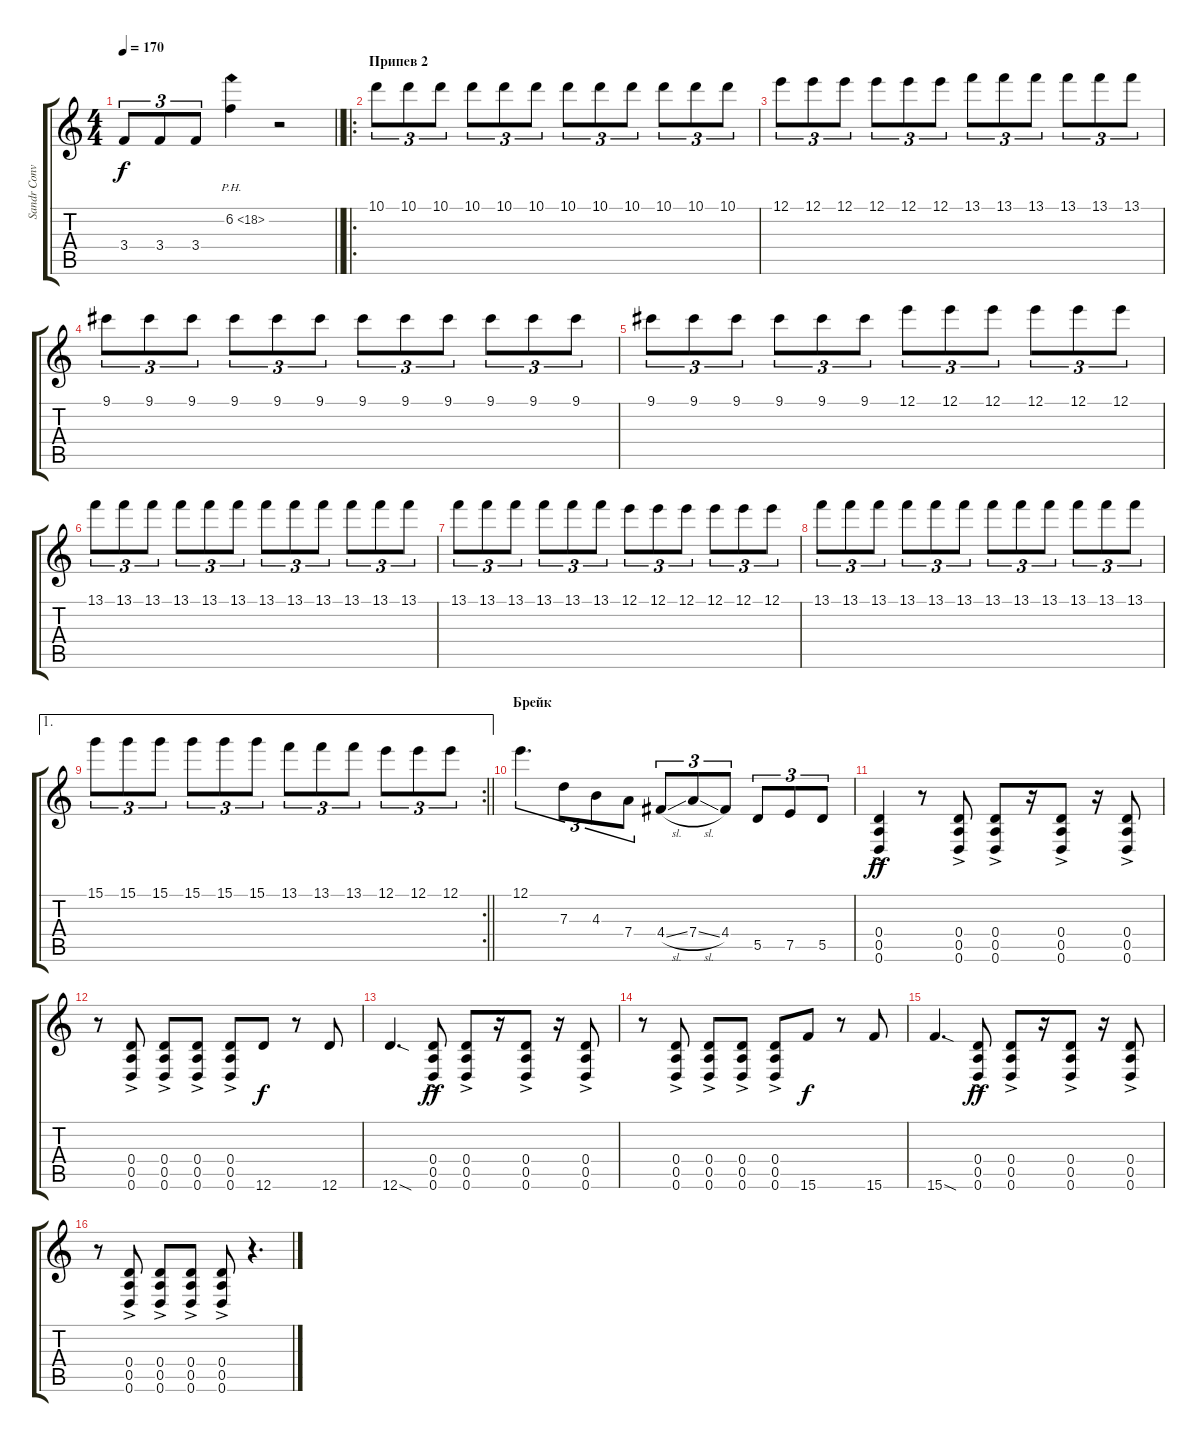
\track ("Sandr Converse" "Sandr Conv") {instrument distortionguitar}
\staff {score tabs}
\tuning (E4 B3 G3 D3 A2 D2) {hide}
\ts (4 4)
\tempo 170
\clef g2
\barLineRight lightlight
\ks c
3.4.8{tu (3 2) dy f} 3.4.8{tu (3 2)} 3.4.8{tu (3 2)} 6.2{ph 12}.4 r.2 |
\ro
\section ("" "Припев 2")
10.1.8{tu (3 2)} 10.1.8{tu (3 2)} 10.1.8{tu (3 2)} 10.1.8{tu (3 2)} 10.1.8{tu (3 2)} 10.1.8{tu (3 2)} 10.1.8{tu (3 2)} 10.1.8{tu (3 2)} 10.1.8{tu (3 2)} 10.1.8{tu (3 2)} 10.1.8{tu (3 2)} 10.1.8{tu (3 2)} |
12.1.8{tu (3 2)} 12.1.8{tu (3 2)} 12.1.8{tu (3 2)} 12.1.8{tu (3 2)} 12.1.8{tu (3 2)} 12.1.8{tu (3 2)} 13.1.8{tu (3 2)} 13.1.8{tu (3 2)} 13.1.8{tu (3 2)} 13.1.8{tu (3 2)} 13.1.8{tu (3 2)} 13.1.8{tu (3 2)} |
9.1.8{tu (3 2)} 9.1.8{tu (3 2)} 9.1.8{tu (3 2)} 9.1.8{tu (3 2)} 9.1.8{tu (3 2)} 9.1.8{tu (3 2)} 9.1.8{tu (3 2)} 9.1.8{tu (3 2)} 9.1.8{tu (3 2)} 9.1.8{tu (3 2)} 9.1.8{tu (3 2)} 9.1.8{tu (3 2)} |
9.1.8{tu (3 2)} 9.1.8{tu (3 2)} 9.1.8{tu (3 2)} 9.1.8{tu (3 2)} 9.1.8{tu (3 2)} 9.1.8{tu (3 2)} 12.1.8{tu (3 2)} 12.1.8{tu (3 2)} 12.1.8{tu (3 2)} 12.1.8{tu (3 2)} 12.1.8{tu (3 2)} 12.1.8{tu (3 2)} |
13.1.8{tu (3 2)} 13.1.8{tu (3 2)} 13.1.8{tu (3 2)} 13.1.8{tu (3 2)} 13.1.8{tu (3 2)} 13.1.8{tu (3 2)} 13.1.8{tu (3 2)} 13.1.8{tu (3 2)} 13.1.8{tu (3 2)} 13.1.8{tu (3 2)} 13.1.8{tu (3 2)} 13.1.8{tu (3 2)} |
13.1.8{tu (3 2)} 13.1.8{tu (3 2)} 13.1.8{tu (3 2)} 13.1.8{tu (3 2)} 13.1.8{tu (3 2)} 13.1.8{tu (3 2)} 12.1.8{tu (3 2)} 12.1.8{tu (3 2)} 12.1.8{tu (3 2)} 12.1.8{tu (3 2)} 12.1.8{tu (3 2)} 12.1.8{tu (3 2)} |
13.1.8{tu (3 2)} 13.1.8{tu (3 2)} 13.1.8{tu (3 2)} 13.1.8{tu (3 2)} 13.1.8{tu (3 2)} 13.1.8{tu (3 2)} 13.1.8{tu (3 2)} 13.1.8{tu (3 2)} 13.1.8{tu (3 2)} 13.1.8{tu (3 2)} 13.1.8{tu (3 2)} 13.1.8{tu (3 2)} |
\ae 1
\rc 2
\barLineRight lightlight
15.1.8{tu (3 2)} 15.1.8{tu (3 2)} 15.1.8{tu (3 2)} 15.1.8{tu (3 2)} 15.1.8{tu (3 2)} 15.1.8{tu (3 2)} 13.1.8{tu (3 2)} 13.1.8{tu (3 2)} 13.1.8{tu (3 2)} 12.1.8{tu (3 2)} 12.1.8{tu (3 2)} 12.1.8{tu (3 2)} |
\section ("" "Брейк")
12.1.4{d tu (3 2)} 7.3.8{tu (3 2)} 4.3.8{tu (3 2)} 7.4.8{tu (3 2)} 4.4{sl}.8{tu (3 2)} 7.4{sl}.8{tu (3 2)} 4.4.8{tu (3 2)} 5.5.8{tu (3 2)} 7.5.8{tu (3 2)} 5.5.8{tu (3 2)} |
(0.4 0.5{ac} 0.6).4{dy ff} r.8 (0.4 0.5{ac} 0.6).8 (0.4 0.5{ac} 0.6).8 r.16 (0.4 0.5{ac} 0.6).8 r.16 (0.4 0.5{ac} 0.6).8 |
r.8 (0.4 0.5{ac} 0.6).8 (0.4 0.5{ac} 0.6).8 (0.4 0.5{ac} 0.6).8 (0.4 0.5{ac} 0.6).8 12.6.8{dy f} r.8 12.6.8 |
12.6{sod}.4{d} (0.4 0.5{ac} 0.6).8{dy ff} (0.4 0.5{ac} 0.6).8 r.16 (0.4 0.5{ac} 0.6).8 r.16 (0.4 0.5{ac} 0.6).8 |
r.8 (0.4 0.5{ac} 0.6).8 (0.4 0.5{ac} 0.6).8 (0.4 0.5{ac} 0.6).8 (0.4 0.5{ac} 0.6).8 15.6.8{dy f} r.8 15.6.8 |
15.6{sod}.4{d} (0.4 0.5{ac} 0.6).8{dy ff} (0.4 0.5{ac} 0.6).8 r.16 (0.4 0.5{ac} 0.6).8 r.16 (0.4 0.5{ac} 0.6).8 |
r.8 (0.4 0.5{ac} 0.6).8 (0.4 0.5{ac} 0.6).8 (0.4 0.5{ac} 0.6).8 (0.4 0.5{ac} 0.6).8 r.4{d}
